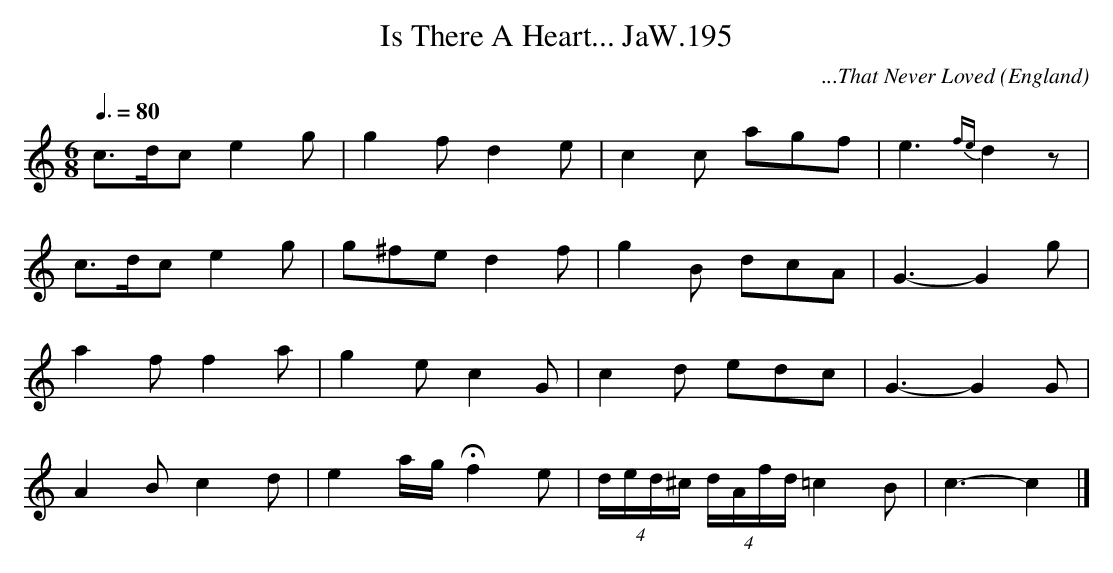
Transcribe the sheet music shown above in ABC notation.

X:1
T:Is There A Heart... JaW.195
C:...That Never Loved
L:1/8
M:6/8
O:England
Q:3/8=80
K:C
c>dc e2g|g2f d2e|c2c agf|e3 {fe}d2z|!
c>dc e2g|g^fe d2f|g2B dcA|G3-G2g|!
a2f f2a|g2e c2G|c2d edc|G3-G2G|!
A2B c2d|e2a/g/ Hf2e|(4d/e/d/^c/ (4d/A/f/d/ =c2B|c3-c2|]
